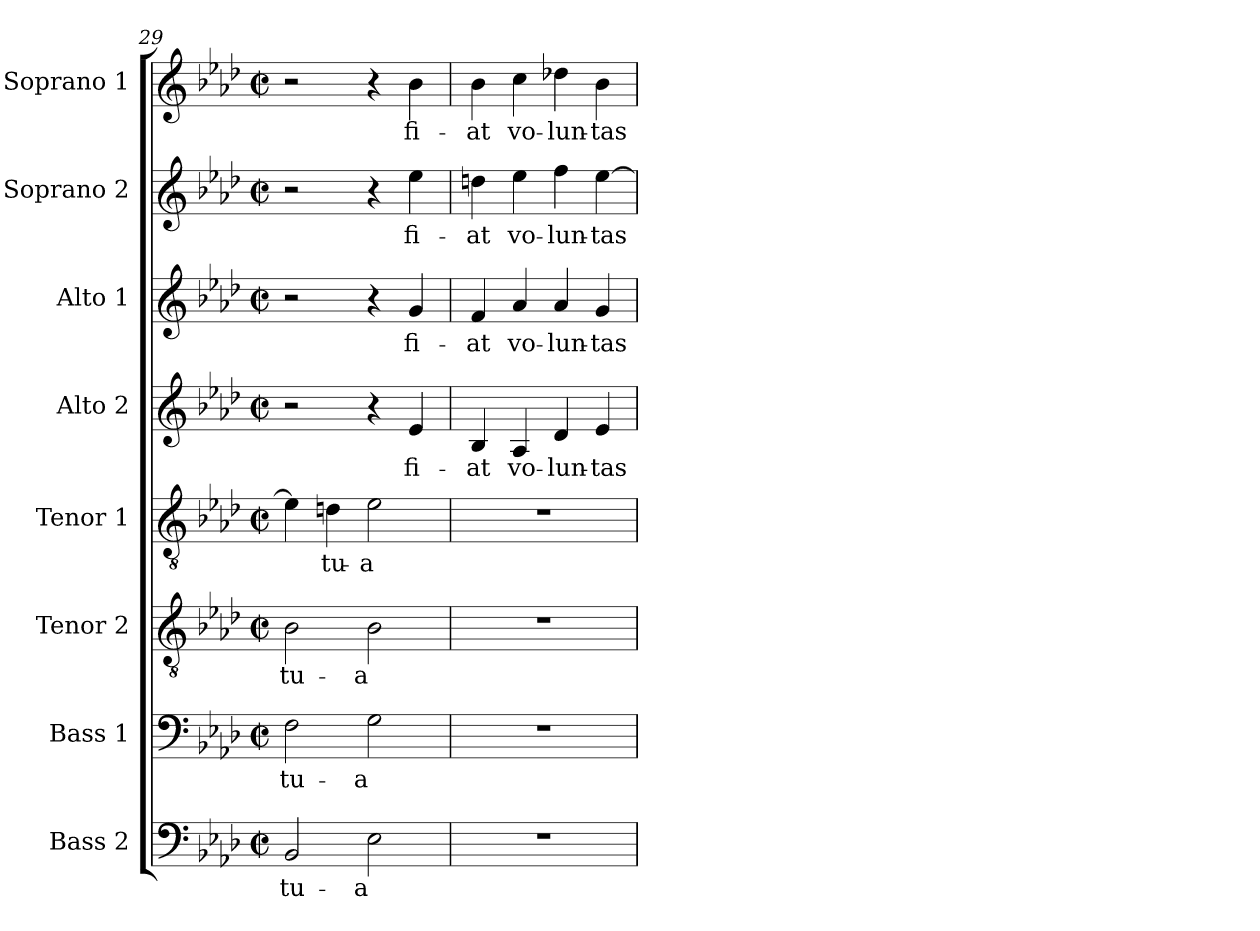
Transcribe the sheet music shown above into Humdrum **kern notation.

**kern	**text	**kern	**text	**kern	**text	**kern	**text	**kern	**text	**kern	**text	**kern	**text	**kern	**text
*part8	*part8	*part7	*part7	*part6	*part6	*part5	*part5	*part4	*part4	*part3	*part3	*part2	*part2	*part1	*part1
*staff8	*staff8	*staff7	*staff7	*staff6	*staff6	*staff5	*staff5	*staff4	*staff4	*staff3	*staff3	*staff2	*staff2	*staff1	*staff1
*I"Bass 2	*	*I"Bass 1	*	*I"Tenor 2	*	*I"Tenor 1	*	*I"Alto 2	*	*I"Alto 1	*	*I"Soprano 2	*	*I"Soprano 1	*
*I'B.2	*	*I'B.1	*	*I'T.2	*	*I'T.1	*	*I'A.2	*	*I'A.1	*	*I'S.2	*	*I'S.1	*
*clefF4	*	*clefF4	*	*clefGv2	*	*clefGv2	*	*clefG2	*	*clefG2	*	*clefG2	*	*clefG2	*
*	*	*	*	*ITrd7c12	*	*ITrd7c12	*	*	*	*	*	*	*	*	*
*k[b-e-a-d-]	*	*k[b-e-a-d-]	*	*k[b-e-a-d-]	*	*k[b-e-a-d-]	*	*k[b-e-a-d-]	*	*k[b-e-a-d-]	*	*k[b-e-a-d-]	*	*k[b-e-a-d-]	*
*A-:	*	*A-:	*	*A-:	*	*A-:	*	*A-:	*	*A-:	*	*A-:	*	*A-:	*
*M2/2	*	*M2/2	*	*M2/2	*	*M2/2	*	*M2/2	*	*M2/2	*	*M2/2	*	*M2/2	*
*met(c|)	*	*met(c|)	*	*met(c|)	*	*met(c|)	*	*met(c|)	*	*met(c|)	*	*met(c|)	*	*met(c|)	*
=29	=29	=29	=29	=29	=29	=29	=29	=29	=29	=29	=29	=29	=29	=29	=29
!	!LO:LY:b:color=#000000	!	!	!	!	!	!	!	!	!	!	!	!	!	!
!	!	!	!LO:LY:b:color=#000000	!	!	!	!	!	!	!	!	!	!	!	!
!	!	!	!	!	!LO:LY:b:color=#000000	!	!	!	!	!	!	!	!	!	!
2BB-i/	tu-	2Fi\	tu-	2BB-i\	tu-	4E-i\]	.	2r	.	2r	.	2r	.	2r	.
!	!	!	!	!	!	!	!LO:LY:b:color=#000000	!	!	!	!	!	!	!	!
.	.	.	.	.	.	4Dni\	tu-	.	.	.	.	.	.	.	.
!	!LO:LY:b:color=#000000	!	!	!	!	!	!	!	!	!	!	!	!	!	!
!	!	!	!LO:LY:b:color=#000000	!	!	!	!	!	!	!	!	!	!	!	!
!	!	!	!	!	!LO:LY:b:color=#000000	!	!	!	!	!	!	!	!	!	!
!	!	!	!	!	!	!	!LO:LY:b:color=#000000	!	!	!	!	!	!	!	!
2E-i\	-a	2Gi\	-a	2BB-i\	-a	2E-i\	-a	4r	.	4r	.	4r	.	4r	.
!	!	!	!	!	!	!	!	!	!LO:LY:b:color=#000000	!	!	!	!	!	!
!	!	!	!	!	!	!	!	!	!	!	!LO:LY:b:color=#000000	!	!	!	!
!	!	!	!	!	!	!	!	!	!	!	!	!	!LO:LY:b:color=#000000	!	!
!	!	!	!	!	!	!	!	!	!	!	!	!	!	!	!LO:LY:b:color=#000000
.	.	.	.	.	.	.	.	4e-i/	fi-	4gi/	fi-	4ee-i\	fi-	4b-i\	fi-
=30	=30	=30	=30	=30	=30	=30	=30	=30	=30	=30	=30	=30	=30	=30	=30
!	!	!	!	!	!	!	!	!	!LO:LY:b:color=#000000	!	!	!	!	!	!
!	!	!	!	!	!	!	!	!	!	!	!LO:LY:b:color=#000000	!	!	!	!
!	!	!	!	!	!	!	!	!	!	!	!	!	!LO:LY:b:color=#000000	!	!
!	!	!	!	!	!	!	!	!	!	!	!	!	!	!	!LO:LY:b:color=#000000
1r	.	1r	.	1r	.	1r	.	4B-i/	-at	4fi/	-at	4ddni\	-at	4b-i\	-at
!	!	!	!	!	!	!	!	!	!LO:LY:b:color=#000000	!	!	!	!	!	!
!	!	!	!	!	!	!	!	!	!	!	!LO:LY:b:color=#000000	!	!	!	!
!	!	!	!	!	!	!	!	!	!	!	!	!	!LO:LY:b:color=#000000	!	!
!	!	!	!	!	!	!	!	!	!	!	!	!	!	!	!LO:LY:b:color=#000000
.	.	.	.	.	.	.	.	4A-i/	vo-	4a-i/	vo-	4ee-i\	vo-	4cci\	vo-
!	!	!	!	!	!	!	!	!	!LO:LY:b:color=#000000	!	!	!	!	!	!
!	!	!	!	!	!	!	!	!	!	!	!LO:LY:b:color=#000000	!	!	!	!
!	!	!	!	!	!	!	!	!	!	!	!	!	!LO:LY:b:color=#000000	!	!
!	!	!	!	!	!	!	!	!	!	!	!	!	!	!	!LO:LY:b:color=#000000
.	.	.	.	.	.	.	.	4d-i/	-lun-	4a-i/	-lun-	4ffi\	-lun-	4dd-Xi\	-lun-
!	!	!	!	!	!	!	!	!	!LO:LY:b:color=#000000	!	!	!	!	!	!
!	!	!	!	!	!	!	!	!	!	!	!LO:LY:b:color=#000000	!	!	!	!
!	!	!	!	!	!	!	!	!	!	!	!	!	!LO:LY:b:color=#000000	!	!
!	!	!	!	!	!	!	!	!	!	!	!	!	!	!	!LO:LY:b:color=#000000
.	.	.	.	.	.	.	.	4e-i/	-tas	4gi/	-tas	[4ee-i\	-tas	4b-i\	-tas
=	=	=	=	=	=	=	=	=	=	=	=	=	=	=	=
*-	*-	*-	*-	*-	*-	*-	*-	*-	*-	*-	*-	*-	*-	*-	*-
